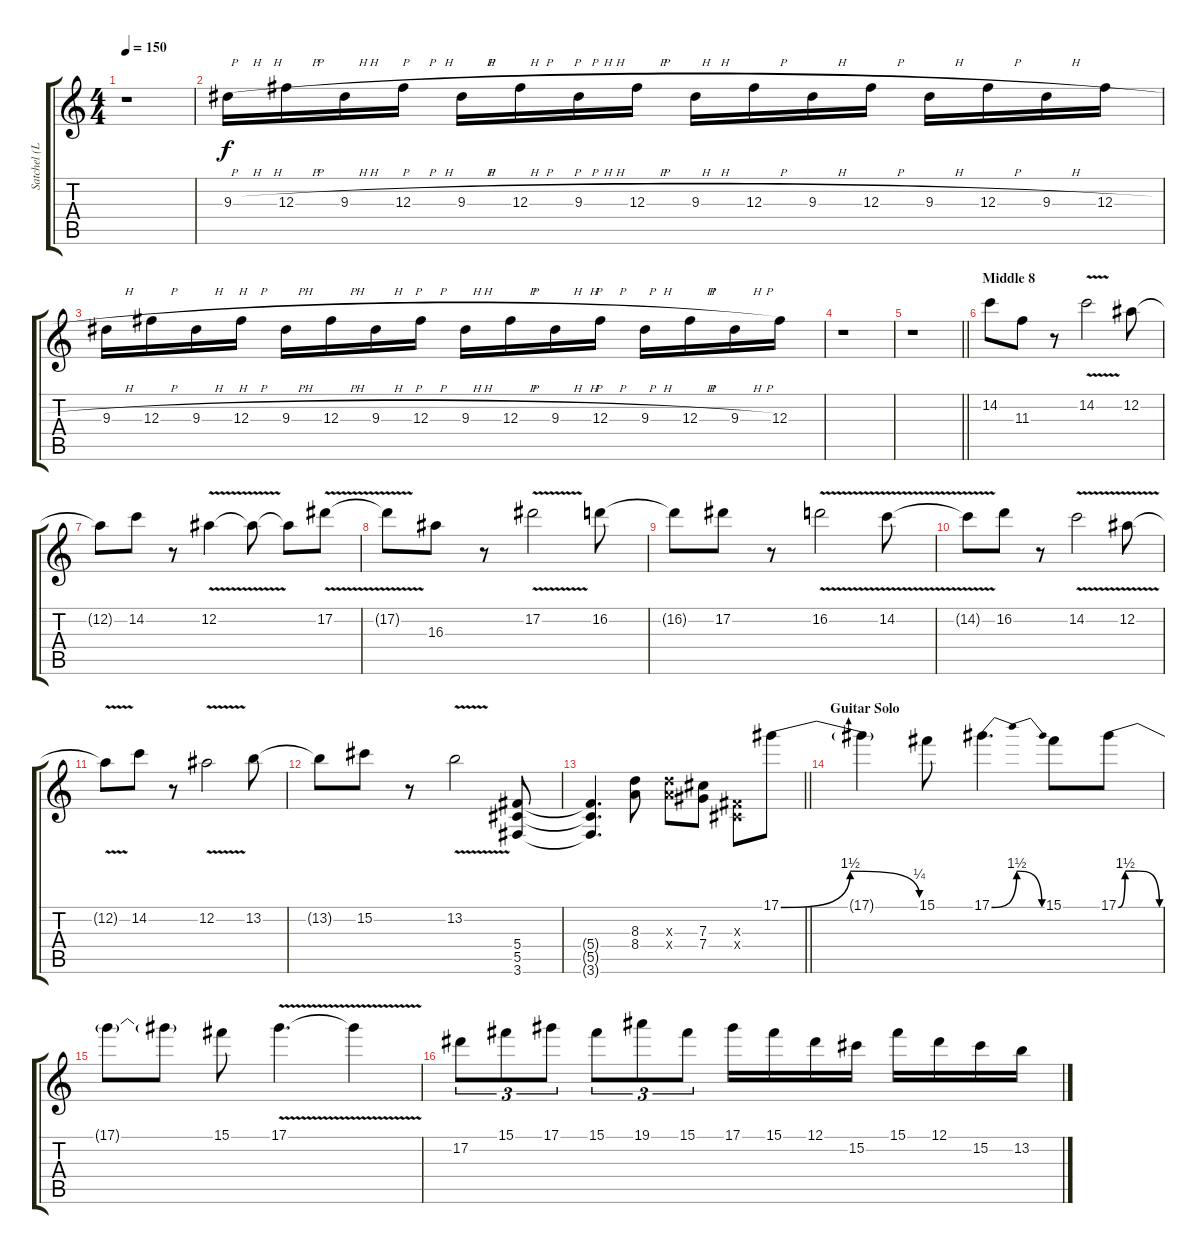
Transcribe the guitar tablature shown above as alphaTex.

\track ("Satchel (Lead)" "Satchel (L") {instrument distortionguitar bank 255}
\staff {score tabs}
\tuning (Eb4 Bb3 Gb3 Db3 Ab2 Eb2) {hide}
\ts (4 4)
\tempo 150
\clef g2
\ks c
r.1{dy f} |
9.3{h}.16 12.3{h}.16 9.3{h}.16 12.3{h}.16 9.3{h}.16 12.3{h}.16 9.3{h}.16 12.3{h}.16 9.3{h}.16 12.3{h}.16 9.3{h}.16 12.3{h}.16 9.3{h}.16 12.3{h}.16 9.3{h}.16 12.3{h}.16 |
9.3{h}.16 12.3{h}.16 9.3{h}.16 12.3{h}.16 9.3{h}.16 12.3{h}.16 9.3{h}.16 12.3{h}.16 9.3{h}.16 12.3{h}.16 9.3{h}.16 12.3{h}.16 9.3{h}.16 12.3{h}.16 9.3{h}.16 12.3.16 |
r.1 |
\barLineRight lightlight
r.1 |
\section ("" "Middle 8")
14.2.8 11.3.8 r.8 14.2{v}.2 12.2.8 |
12.2{t}.8 14.2.8 r.8 12.2{v}.4 12.2{t}.8 12.2{t}.8 17.2{v}.8 |
17.2{t}.8 16.3.8 r.8 17.2{v}.2 16.2.8 |
16.2{t}.8 17.2.8 r.8 16.2{v}.2 14.2{v}.8 |
14.2{t}.8 16.2.8 r.8 14.2{v}.2 12.2{v}.8 |
12.2{t}.8 14.2.8 r.8 12.2{v}.2 13.2.8 |
13.2{t}.8 15.2.8 r.8 13.2{v}.2 (5.4 5.5 3.6).8 |
\barLineRight lightlight
(5.4{t} 5.5{t} 3.6{t}).4{d} (8.3 8.4).8 (8.3{x} 8.4{x}).8 (7.3 7.4).8 (0.3{x} 0.4{x}).8 17.1{be (bendrelease 0 0 15 6 45 6 60 1)}.8 |
\section ("" "Guitar Solo")
17.1{t}.4 15.1.8 17.1{be (bendrelease 0 0 15 6 45 6 60 0)}.4{d} 15.1.8 17.1{be (custom 0 0 10 6 20 6 30 6 60 0)}.8 |
17.1{t}.8 17.1{t}.8 15.1.8 17.1{v}.4{d} 17.1{t}.4 |
17.2.8{tu (3 2)} 15.1.8{tu (3 2)} 17.1.8{tu (3 2)} 15.1.8{tu (3 2)} 19.1.8{tu (3 2)} 15.1.8{tu (3 2)} 17.1.16 15.1.16 12.1.16 15.2.16 15.1.16 12.1.16 15.2.16 13.2.16
